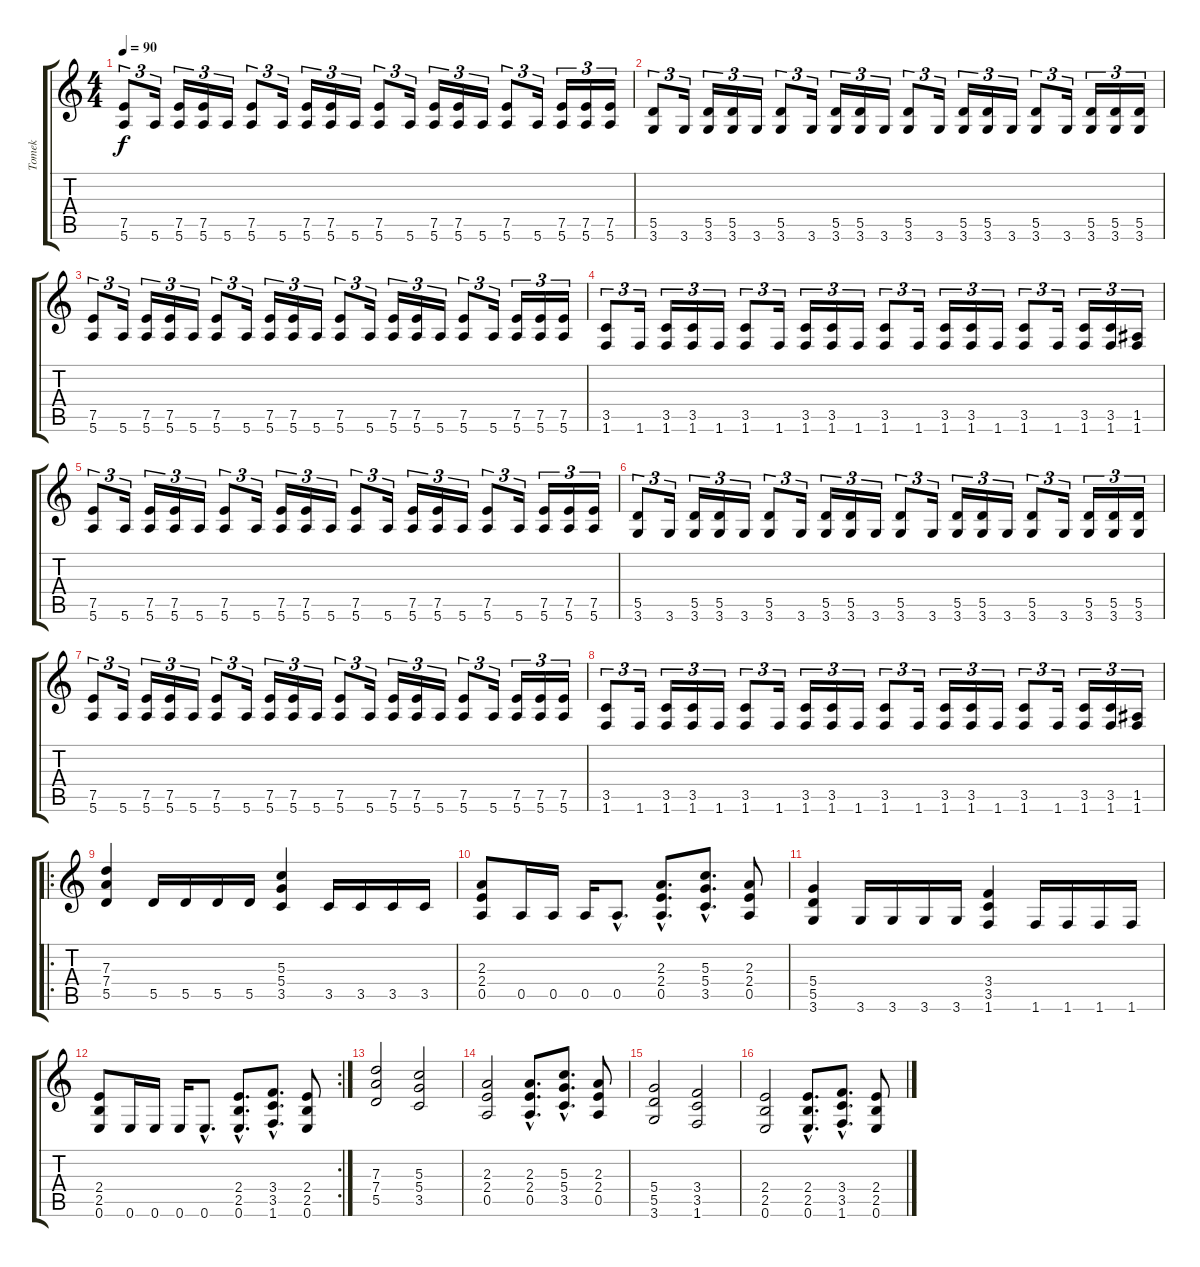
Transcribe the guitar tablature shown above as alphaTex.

\track ("Tomek" "Tomek") {instrument overdrivenguitar}
\staff {score tabs}
\tuning (E4 B3 G3 D3 A2 E2) {hide}
\ts (4 4)
\tempo 90
\clef g2
\ks c
(7.5 5.6).8{tu (3 2) dy f} 5.6.16{tu (3 2)} (7.5 5.6).16{tu (3 2)} (7.5 5.6).16{tu (3 2)} 5.6.16{tu (3 2)} (7.5 5.6).8{tu (3 2)} 5.6.16{tu (3 2)} (7.5 5.6).16{tu (3 2)} (7.5 5.6).16{tu (3 2)} 5.6.16{tu (3 2)} (7.5 5.6).8{tu (3 2)} 5.6.16{tu (3 2)} (7.5 5.6).16{tu (3 2)} (7.5 5.6).16{tu (3 2)} 5.6.16{tu (3 2)} (7.5 5.6).8{tu (3 2)} 5.6.16{tu (3 2)} (7.5 5.6).16{tu (3 2)} (7.5 5.6).16{tu (3 2)} (7.5 5.6).16{tu (3 2)} |
(5.5 3.6).8{tu (3 2)} 3.6.16{tu (3 2)} (5.5 3.6).16{tu (3 2)} (5.5 3.6).16{tu (3 2)} 3.6.16{tu (3 2)} (5.5 3.6).8{tu (3 2)} 3.6.16{tu (3 2)} (5.5 3.6).16{tu (3 2)} (5.5 3.6).16{tu (3 2)} 3.6.16{tu (3 2)} (5.5 3.6).8{tu (3 2)} 3.6.16{tu (3 2)} (5.5 3.6).16{tu (3 2)} (5.5 3.6).16{tu (3 2)} 3.6.16{tu (3 2)} (5.5 3.6).8{tu (3 2)} 3.6.16{tu (3 2)} (5.5 3.6).16{tu (3 2)} (5.5 3.6).16{tu (3 2)} (5.5 3.6).16{tu (3 2)} |
(7.5 5.6).8{tu (3 2)} 5.6.16{tu (3 2)} (7.5 5.6).16{tu (3 2)} (7.5 5.6).16{tu (3 2)} 5.6.16{tu (3 2)} (7.5 5.6).8{tu (3 2)} 5.6.16{tu (3 2)} (7.5 5.6).16{tu (3 2)} (7.5 5.6).16{tu (3 2)} 5.6.16{tu (3 2)} (7.5 5.6).8{tu (3 2)} 5.6.16{tu (3 2)} (7.5 5.6).16{tu (3 2)} (7.5 5.6).16{tu (3 2)} 5.6.16{tu (3 2)} (7.5 5.6).8{tu (3 2)} 5.6.16{tu (3 2)} (7.5 5.6).16{tu (3 2)} (7.5 5.6).16{tu (3 2)} (7.5 5.6).16{tu (3 2)} |
(3.5 1.6).8{tu (3 2)} 1.6.16{tu (3 2)} (3.5 1.6).16{tu (3 2)} (3.5 1.6).16{tu (3 2)} 1.6.16{tu (3 2)} (3.5 1.6).8{tu (3 2)} 1.6.16{tu (3 2)} (3.5 1.6).16{tu (3 2)} (3.5 1.6).16{tu (3 2)} 1.6.16{tu (3 2)} (3.5 1.6).8{tu (3 2)} 1.6.16{tu (3 2)} (3.5 1.6).16{tu (3 2)} (3.5 1.6).16{tu (3 2)} 1.6.16{tu (3 2)} (3.5 1.6).8{tu (3 2)} 1.6.16{tu (3 2)} (3.5 1.6).16{tu (3 2)} (3.5 1.6).16{tu (3 2)} (1.5 1.6).16{tu (3 2)} |
(7.5 5.6).8{tu (3 2)} 5.6.16{tu (3 2)} (7.5 5.6).16{tu (3 2)} (7.5 5.6).16{tu (3 2)} 5.6.16{tu (3 2)} (7.5 5.6).8{tu (3 2)} 5.6.16{tu (3 2)} (7.5 5.6).16{tu (3 2)} (7.5 5.6).16{tu (3 2)} 5.6.16{tu (3 2)} (7.5 5.6).8{tu (3 2)} 5.6.16{tu (3 2)} (7.5 5.6).16{tu (3 2)} (7.5 5.6).16{tu (3 2)} 5.6.16{tu (3 2)} (7.5 5.6).8{tu (3 2)} 5.6.16{tu (3 2)} (7.5 5.6).16{tu (3 2)} (7.5 5.6).16{tu (3 2)} (7.5 5.6).16{tu (3 2)} |
(5.5 3.6).8{tu (3 2)} 3.6.16{tu (3 2)} (5.5 3.6).16{tu (3 2)} (5.5 3.6).16{tu (3 2)} 3.6.16{tu (3 2)} (5.5 3.6).8{tu (3 2)} 3.6.16{tu (3 2)} (5.5 3.6).16{tu (3 2)} (5.5 3.6).16{tu (3 2)} 3.6.16{tu (3 2)} (5.5 3.6).8{tu (3 2)} 3.6.16{tu (3 2)} (5.5 3.6).16{tu (3 2)} (5.5 3.6).16{tu (3 2)} 3.6.16{tu (3 2)} (5.5 3.6).8{tu (3 2)} 3.6.16{tu (3 2)} (5.5 3.6).16{tu (3 2)} (5.5 3.6).16{tu (3 2)} (5.5 3.6).16{tu (3 2)} |
(7.5 5.6).8{tu (3 2)} 5.6.16{tu (3 2)} (7.5 5.6).16{tu (3 2)} (7.5 5.6).16{tu (3 2)} 5.6.16{tu (3 2)} (7.5 5.6).8{tu (3 2)} 5.6.16{tu (3 2)} (7.5 5.6).16{tu (3 2)} (7.5 5.6).16{tu (3 2)} 5.6.16{tu (3 2)} (7.5 5.6).8{tu (3 2)} 5.6.16{tu (3 2)} (7.5 5.6).16{tu (3 2)} (7.5 5.6).16{tu (3 2)} 5.6.16{tu (3 2)} (7.5 5.6).8{tu (3 2)} 5.6.16{tu (3 2)} (7.5 5.6).16{tu (3 2)} (7.5 5.6).16{tu (3 2)} (7.5 5.6).16{tu (3 2)} |
(3.5 1.6).8{tu (3 2)} 1.6.16{tu (3 2)} (3.5 1.6).16{tu (3 2)} (3.5 1.6).16{tu (3 2)} 1.6.16{tu (3 2)} (3.5 1.6).8{tu (3 2)} 1.6.16{tu (3 2)} (3.5 1.6).16{tu (3 2)} (3.5 1.6).16{tu (3 2)} 1.6.16{tu (3 2)} (3.5 1.6).8{tu (3 2)} 1.6.16{tu (3 2)} (3.5 1.6).16{tu (3 2)} (3.5 1.6).16{tu (3 2)} 1.6.16{tu (3 2)} (3.5 1.6).8{tu (3 2)} 1.6.16{tu (3 2)} (3.5 1.6).16{tu (3 2)} (3.5 1.6).16{tu (3 2)} (1.5 1.6).16{tu (3 2)} |
\ro
(7.3 7.4 5.5).4 5.5.16 5.5.16 5.5.16 5.5.16 (5.3 5.4 3.5).4 3.5.16 3.5.16 3.5.16 3.5.16 |
(2.3 2.4 0.5).8 0.5.16 0.5.16 0.5.16 0.5{hac}.8{d} (2.3{hac} 2.4{hac} 0.5{hac}).8{d} (5.3{hac} 5.4{hac} 3.5{hac}).8{d} (2.3 2.4 0.5).8 |
(5.4 5.5 3.6).4 3.6.16 3.6.16 3.6.16 3.6.16 (3.4 3.5 1.6).4 1.6.16 1.6.16 1.6.16 1.6.16 |
\rc 2
(2.4 2.5 0.6).8 0.6.16 0.6.16 0.6.16 0.6{hac}.8{d} (2.4{hac} 2.5{hac} 0.6{hac}).8{d} (3.4{hac} 3.5{hac} 1.6{hac}).8{d} (2.4 2.5 0.6).8 |
(7.3 7.4 5.5).2 (5.3 5.4 3.5).2 |
(2.3 2.4 0.5).2 (2.3{hac} 2.4{hac} 0.5{hac}).8{d} (5.3{hac} 5.4{hac} 3.5{hac}).8{d} (2.3 2.4 0.5).8 |
(5.4 5.5 3.6).2 (3.4 3.5 1.6).2 |
(2.4 2.5 0.6).2 (2.4{hac} 2.5{hac} 0.6{hac}).8{d} (3.4{hac} 3.5{hac} 1.6{hac}).8{d} (2.4 2.5 0.6).8
